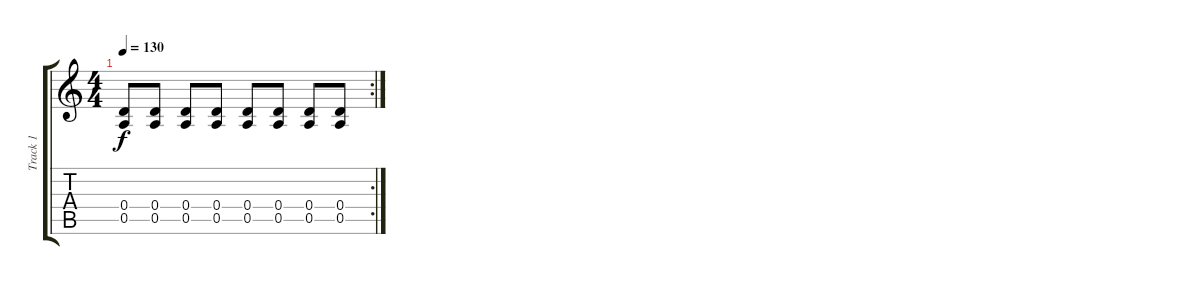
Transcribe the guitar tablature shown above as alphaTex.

\track ("Track 1" "Track 1") {instrument overdrivenguitar}
\staff {score tabs}
\tuning (E4 B3 G3 D3 A2 D2) {hide}
\rc 2
\ts (4 4)
\tempo 130
\clef g2
\ks c
(0.4 0.5).8{dy f} (0.4 0.5).8 (0.4 0.5).8 (0.4 0.5).8 (0.4 0.5).8 (0.4 0.5).8 (0.4 0.5).8 (0.4 0.5).8
